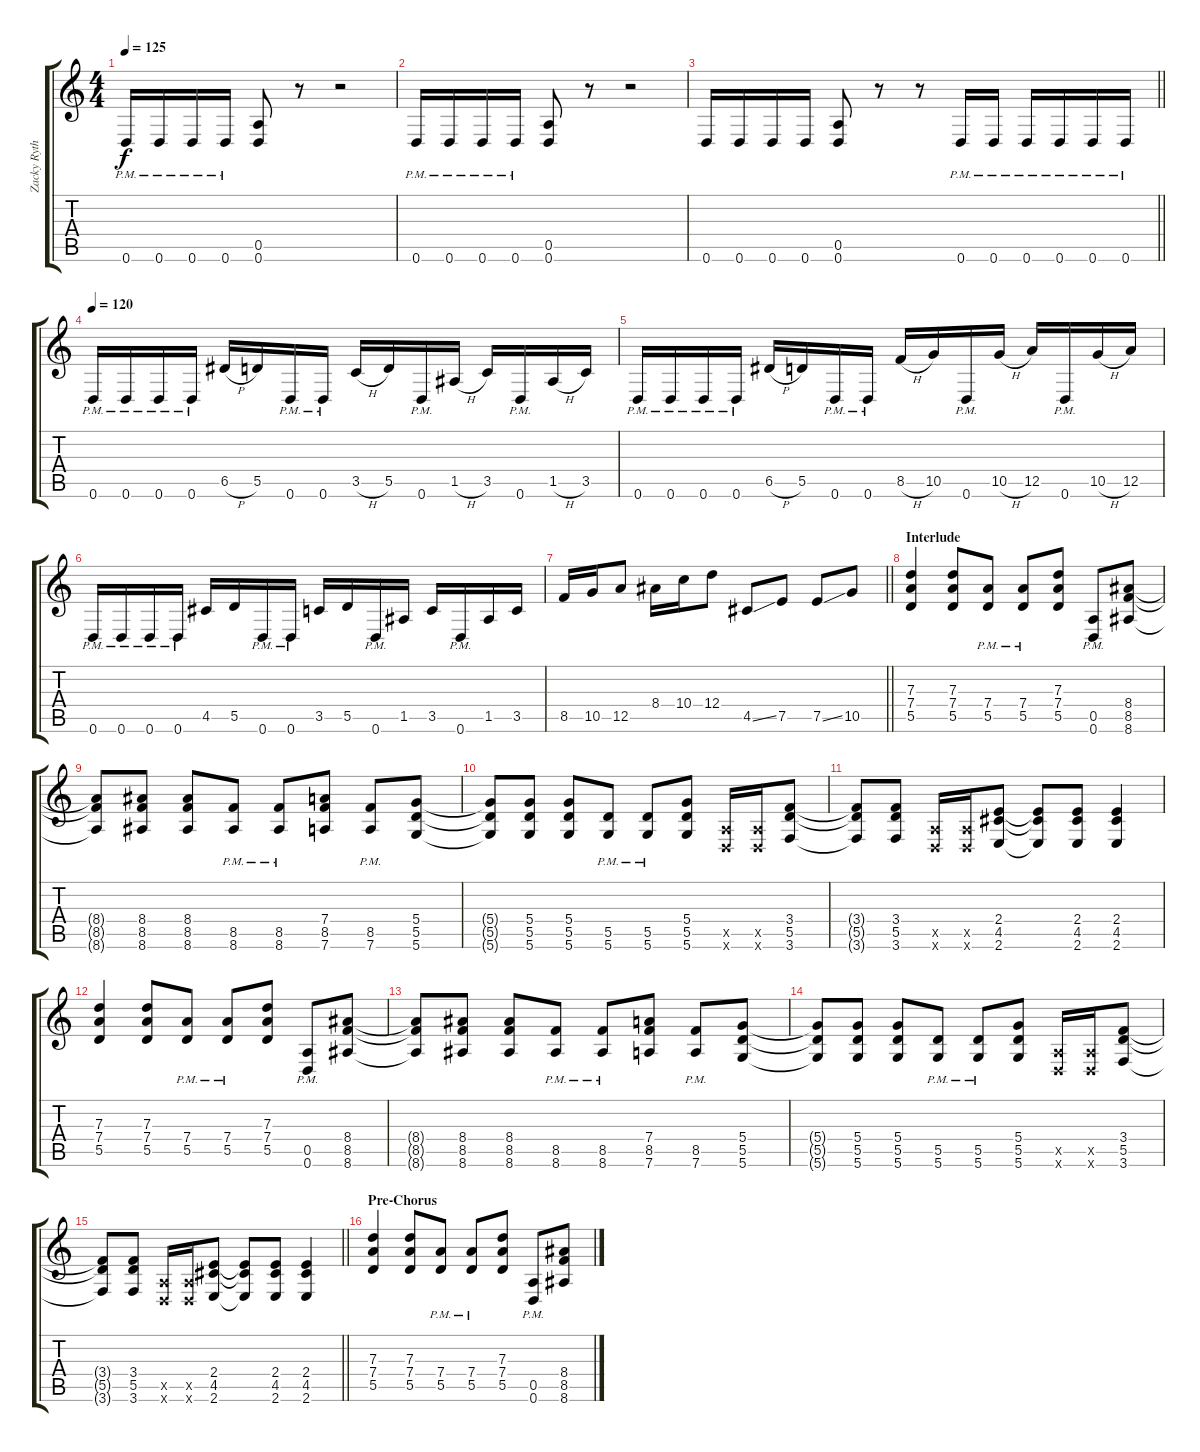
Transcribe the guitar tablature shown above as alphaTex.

\track ("Zacky Rythem" "Zacky Ryth") {instrument distortionguitar}
\staff {score tabs}
\tuning (E4 B3 G3 D3 A2 D2) {hide}
\ts (4 4)
\tempo 125
\clef g2
\ks c
0.6{pm}.16{dy f} 0.6{pm}.16 0.6{pm}.16 0.6{pm}.16 (0.5 0.6).8 r.8 r.2 |
0.6{pm}.16 0.6{pm}.16 0.6{pm}.16 0.6{pm}.16 (0.5 0.6).8 r.8 r.2 |
\barLineRight lightlight
0.6.16 0.6.16 0.6.16 0.6.16 (0.5 0.6).8 r.8 r.8 0.6{pm}.16 0.6{pm}.16 0.6{pm}.16 0.6{pm}.16 0.6{pm}.16 0.6{pm}.16 |
\tempo 120
0.6{pm}.16 0.6{pm}.16 0.6{pm}.16 0.6{pm}.16 6.5{h}.16 5.5.16 0.6{pm}.16 0.6{pm}.16 3.5{h}.16 5.5.16 0.6{pm}.16 1.5{h}.16 3.5.16 0.6{pm}.16 1.5{h}.16 3.5.16 |
0.6{pm}.16 0.6{pm}.16 0.6{pm}.16 0.6{pm}.16 6.5{h}.16 5.5.16 0.6{pm}.16 0.6{pm}.16 8.5{h}.16 10.5.16 0.6{pm}.16 10.5{h}.16 12.5.16 0.6{pm}.16 10.5{h}.16 12.5.16 |
0.6{pm}.16 0.6{pm}.16 0.6{pm}.16 0.6{pm}.16 4.5.16 5.5.16 0.6{pm}.16 0.6{pm}.16 3.5.16 5.5.16 0.6{pm}.16 1.5.16 3.5.16 0.6{pm}.16 1.5.16 3.5.16 |
\barLineRight lightlight
8.5.16 10.5.16 12.5.8 8.4.16 10.4.16 12.4.8 4.5{ss}.8 7.5.8 7.5{ss}.8 10.5.8 |
\section ("" "Interlude")
(7.3 7.4 5.5).4 (7.3 7.4 5.5).8 (7.4{pm} 5.5{pm}).8 (7.4{pm} 5.5{pm}).8 (7.3 7.4 5.5).8 (0.5{pm} 0.6).8 (8.4 8.5 8.6).8 |
(8.4{t} 8.5{t} 8.6{t}).8 (8.4 8.5 8.6).8 (8.4 8.5 8.6).8 (8.5{pm} 8.6{pm}).8 (8.5{pm} 8.6{pm}).8 (7.4 8.5 7.6).8 (8.5{pm} 7.6{pm}).8 (5.4 5.5 5.6).8 |
(5.4{t} 5.5{t} 5.6{t}).8 (5.4 5.5 5.6).8 (5.4 5.5 5.6).8 (5.5{pm} 5.6{pm}).8 (5.5{pm} 5.6{pm}).8 (5.4 5.5 5.6).8 (0.5{x} 0.6{x}).16 (0.5{x} 0.6{x}).16 (3.4 5.5 3.6).8 |
(3.4{t} 5.5{t} 3.6{t}).8 (3.4 5.5 3.6).8 (0.5{x} 0.6{x}).16 (0.5{x} 0.6{x}).16 (2.4 4.5 2.6).8 (2.4{t} 4.5{t} 2.6{t}).8 (2.4 4.5 2.6).8 (2.4 4.5 2.6).4 |
(7.3 7.4 5.5).4 (7.3 7.4 5.5).8 (7.4{pm} 5.5{pm}).8 (7.4{pm} 5.5{pm}).8 (7.3 7.4 5.5).8 (0.5{pm} 0.6).8 (8.4 8.5 8.6).8 |
(8.4{t} 8.5{t} 8.6{t}).8 (8.4 8.5 8.6).8 (8.4 8.5 8.6).8 (8.5{pm} 8.6{pm}).8 (8.5{pm} 8.6{pm}).8 (7.4 8.5 7.6).8 (8.5{pm} 7.6{pm}).8 (5.4 5.5 5.6).8 |
(5.4{t} 5.5{t} 5.6{t}).8 (5.4 5.5 5.6).8 (5.4 5.5 5.6).8 (5.5{pm} 5.6{pm}).8 (5.5{pm} 5.6{pm}).8 (5.4 5.5 5.6).8 (0.5{x} 0.6{x}).16 (0.5{x} 0.6{x}).16 (3.4 5.5 3.6).8 |
\barLineRight lightlight
(3.4{t} 5.5{t} 3.6{t}).8 (3.4 5.5 3.6).8 (0.5{x} 0.6{x}).16 (0.5{x} 0.6{x}).16 (2.4 4.5 2.6).8 (2.4{t} 4.5{t} 2.6{t}).8 (2.4 4.5 2.6).8 (2.4 4.5 2.6).4 |
\section ("" "Pre-Chorus")
(7.3 7.4 5.5).4 (7.3 7.4 5.5).8 (7.4{pm} 5.5{pm}).8 (7.4{pm} 5.5{pm}).8 (7.3 7.4 5.5).8 (0.5{pm} 0.6).8 (8.4 8.5 8.6).8
